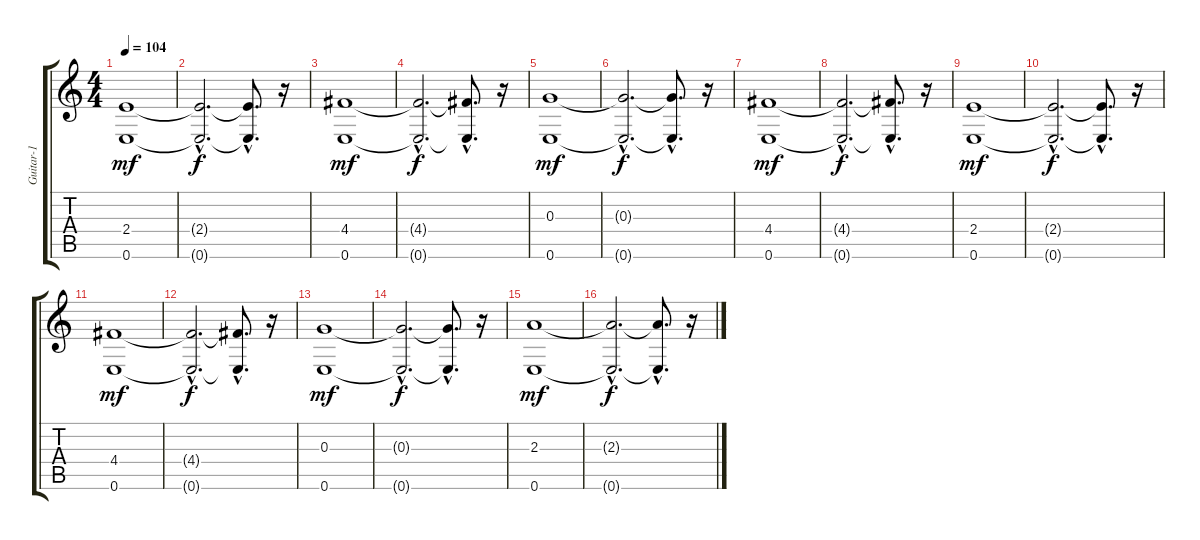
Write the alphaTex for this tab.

\track ("Guitar-1" "Guitar-1") {instrument acousticguitarsteel}
\staff {score tabs}
\tuning (E4 B3 G3 D3 A2 E2) {hide}
\ts (4 4)
\tempo 104
\clef g2
\ks c
(2.4 0.6).1{dy mf instrument acousticguitarsteel} |
(2.4{hac t} 0.6{hac t}).2{d dy f} (2.4{hac t} 0.6{hac t}).8{d} r.16 |
(4.4 0.6).1{dy mf} |
(4.4{hac t} 0.6{hac t}).2{d dy f} (4.4{hac t} 0.6{hac t}).8{d} r.16 |
(0.3 0.6).1{dy mf} |
(0.3{hac t} 0.6{hac t}).2{d dy f} (0.3{hac t} 0.6{hac t}).8{d} r.16 |
(4.4 0.6).1{dy mf} |
(4.4{hac t} 0.6{hac t}).2{d dy f} (4.4{hac t} 0.6{hac t}).8{d} r.16 |
(2.4 0.6).1{dy mf} |
(2.4{hac t} 0.6{hac t}).2{d dy f} (2.4{hac t} 0.6{hac t}).8{d} r.16 |
(4.4 0.6).1{dy mf} |
(4.4{hac t} 0.6{hac t}).2{d dy f} (4.4{hac t} 0.6{hac t}).8{d} r.16 |
(0.3 0.6).1{dy mf} |
(0.3{hac t} 0.6{hac t}).2{d dy f} (0.3{hac t} 0.6{hac t}).8{d} r.16 |
(2.3 0.6).1{dy mf} |
(2.3{hac t} 0.6{hac t}).2{d dy f} (2.3{hac t} 0.6{hac t}).8{d} r.16
